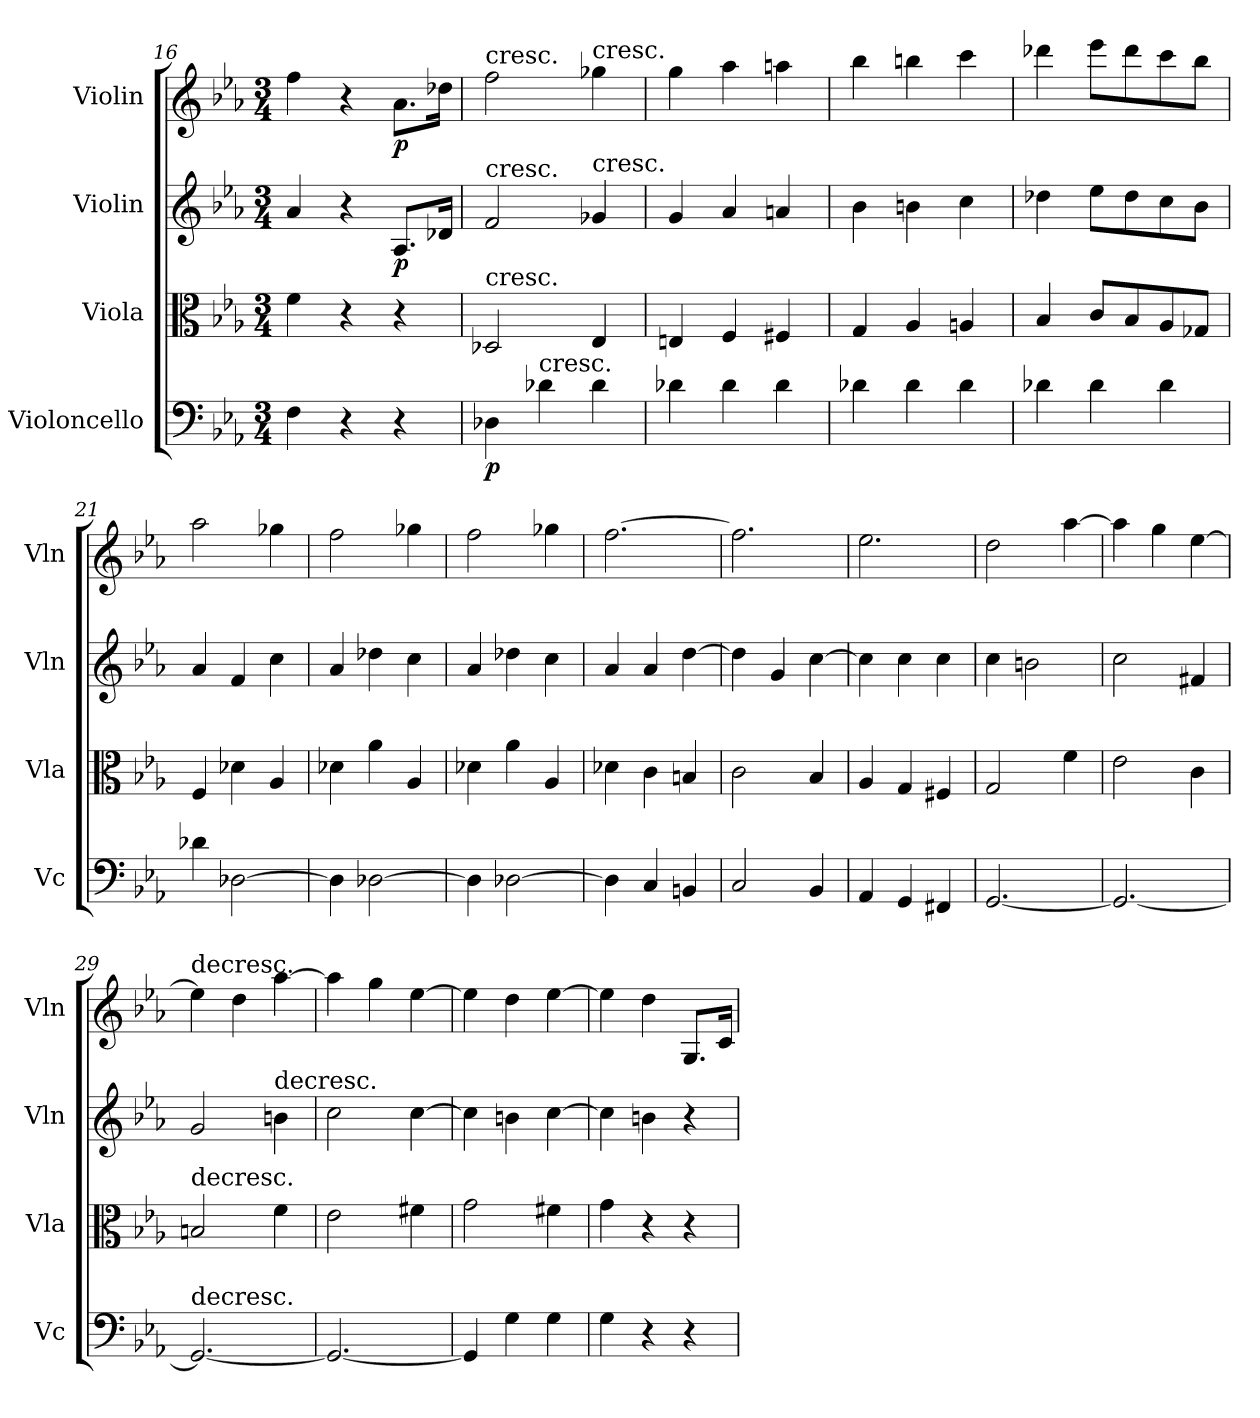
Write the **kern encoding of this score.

**kern	**dynam	**kern	**kern	**dynam	**kern	**dynam
*part4	*part4	*part3	*part2	*part2	*part1	*part1
*staff4	*staff4	*staff3	*staff2	*staff2	*staff1	*staff1
*I"Violoncello	*	*I"Viola	*I"Violin	*	*I"Violin	*
*I'Vc	*	*I'Vla	*I'Vln	*	*I'Vln	*
*clefF4	*	*clefC3	*clefG2	*	*clefG2	*
*k[b-e-a-]	*	*k[b-e-a-]	*k[b-e-a-]	*	*k[b-e-a-]	*
*M3/4	*	*M3/4	*M3/4	*	*M3/4	*
=16	=16	=16	=16	=16	=16	=16
4F\	.	4f\	4a-/	.	4ff\	.
4r	.	4r	4r	.	4r	.
4r	.	4r	8.A-/L	p	8.a-\L	p
.	.	.	16d-X/Jk	.	16dd-X\Jk	.
=17	=17	=17	=17	=17	=17	=17
!	!	!	!	!	!LO:TX:t=cresc.	!
!	!	!	!LO:TX:t=cresc.	!	!	!
!	!	!LO:TX:t=cresc.	!	!	!	!
4D-X\	p	2D-X/	2f/	.	2ff\	.
!LO:TX:t=cresc.	!	!	!	!	!	!
4d-X\	.	.	.	.	.	.
!	!	!	!	!	!LO:TX:t=cresc.	!
!	!	!	!LO:TX:t=cresc.	!	!	!
4d-\	.	4E-/	4g-X/	.	4gg-X\	.
=18	=18	=18	=18	=18	=18	=18
4d-X\	.	4En/	4g/	.	4gg\	.
4d-\	.	4F/	4a-/	.	4aa-\	.
4d-\	.	4F#X/	4an/	.	4aan\	.
=19	=19	=19	=19	=19	=19	=19
4d-X\	.	4G/	4b-\	.	4bb-\	.
4d-\	.	4A-/	4bn\	.	4bbn\	.
4d-\	.	4An/	4cc\	.	4ccc\	.
=20	=20	=20	=20	=20	=20	=20
4d-X\	.	4B-/	4dd-X\	.	4ddd-X\	.
4d-\	.	8c/L	8ee-\L	.	8eee-\L	.
.	.	8B-/	8dd-\	.	8ddd-\	.
4d-\	.	8A-/	8cc\	.	8ccc\	.
.	.	8G-X/J	8b-\J	.	8bb-\J	.
=21	=21	=21	=21	=21	=21	=21
4d-X\	.	4F/	4a-/	.	2aa-\	.
[2D-X\	.	4d-X\	4f/	.	.	.
.	.	4A-/	4cc\	.	4gg-X\	.
=22	=22	=22	=22	=22	=22	=22
4D-\]	.	4d-X\	4a-/	.	2ff\	.
[2D-X\	.	4a-\	4dd-X\	.	.	.
.	.	4A-/	4cc\	.	4gg-X\	.
=23	=23	=23	=23	=23	=23	=23
4D-\]	.	4d-X\	4a-/	.	2ff\	.
[2D-X\	.	4a-\	4dd-X\	.	.	.
.	.	4A-/	4cc\	.	4gg-X\	.
=24	=24	=24	=24	=24	=24	=24
4D-\]	.	4d-X\	4a-/	.	[2.ff\	.
4C/	.	4c\	4a-/	.	.	.
4BBn/	.	4Bn/	[4dd\	.	.	.
=25	=25	=25	=25	=25	=25	=25
2C/	.	2c\	4dd\]	.	2.ff\]	.
.	.	.	4g/	.	.	.
4BB-/	.	4B-/	[4cc\	.	.	.
=26	=26	=26	=26	=26	=26	=26
4AA-/	.	4A-/	4cc\]	.	2.ee-\	.
4GG/	.	4G/	4cc\	.	.	.
4FF#X/	.	4F#X/	4cc\	.	.	.
=27	=27	=27	=27	=27	=27	=27
[2.GG/	.	2G/	4cc\	.	2dd\	.
.	.	.	2bn\	.	.	.
.	.	4f\	.	.	[4aa-\	.
=28	=28	=28	=28	=28	=28	=28
2.GG/_	.	2e-\	2cc\	.	4aa-\]	.
.	.	.	.	.	4gg\	.
.	.	4c\	4f#X/	.	[4ee-\	.
=29	=29	=29	=29	=29	=29	=29
!	!	!	!	!	!LO:TX:t=decresc.	!
!	!	!LO:TX:t=decresc.	!	!	!	!
!LO:TX:t=decresc.	!	!	!	!	!	!
2.GG/_	.	2Bn/	2g/	.	4ee-\]	.
.	.	.	.	.	4dd\	.
!	!	!	!LO:TX:t=decresc.	!	!	!
.	.	4f\	4bn\	.	[4aa-\	.
=30	=30	=30	=30	=30	=30	=30
2.GG/_	.	2e-\	2cc\	.	4aa-\]	.
.	.	.	.	.	4gg\	.
.	.	4f#X\	[4cc\	.	[4ee-\	.
=31	=31	=31	=31	=31	=31	=31
4GG/]	.	2g\	4cc\]	.	4ee-\]	.
4G\	.	.	4bn\	.	4dd\	.
4G\	.	4f#X\	[4cc\	.	[4ee-\	.
=32	=32	=32	=32	=32	=32	=32
4G\	.	4g\	4cc\]	.	4ee-\]	.
4r	.	4r	4bn\	.	4dd\	.
4r	.	4r	4r	.	8.G/L	.
.	.	.	.	.	16c/Jk	.
=	=	=	=	=	=	=
*-	*-	*-	*-	*-	*-	*-
